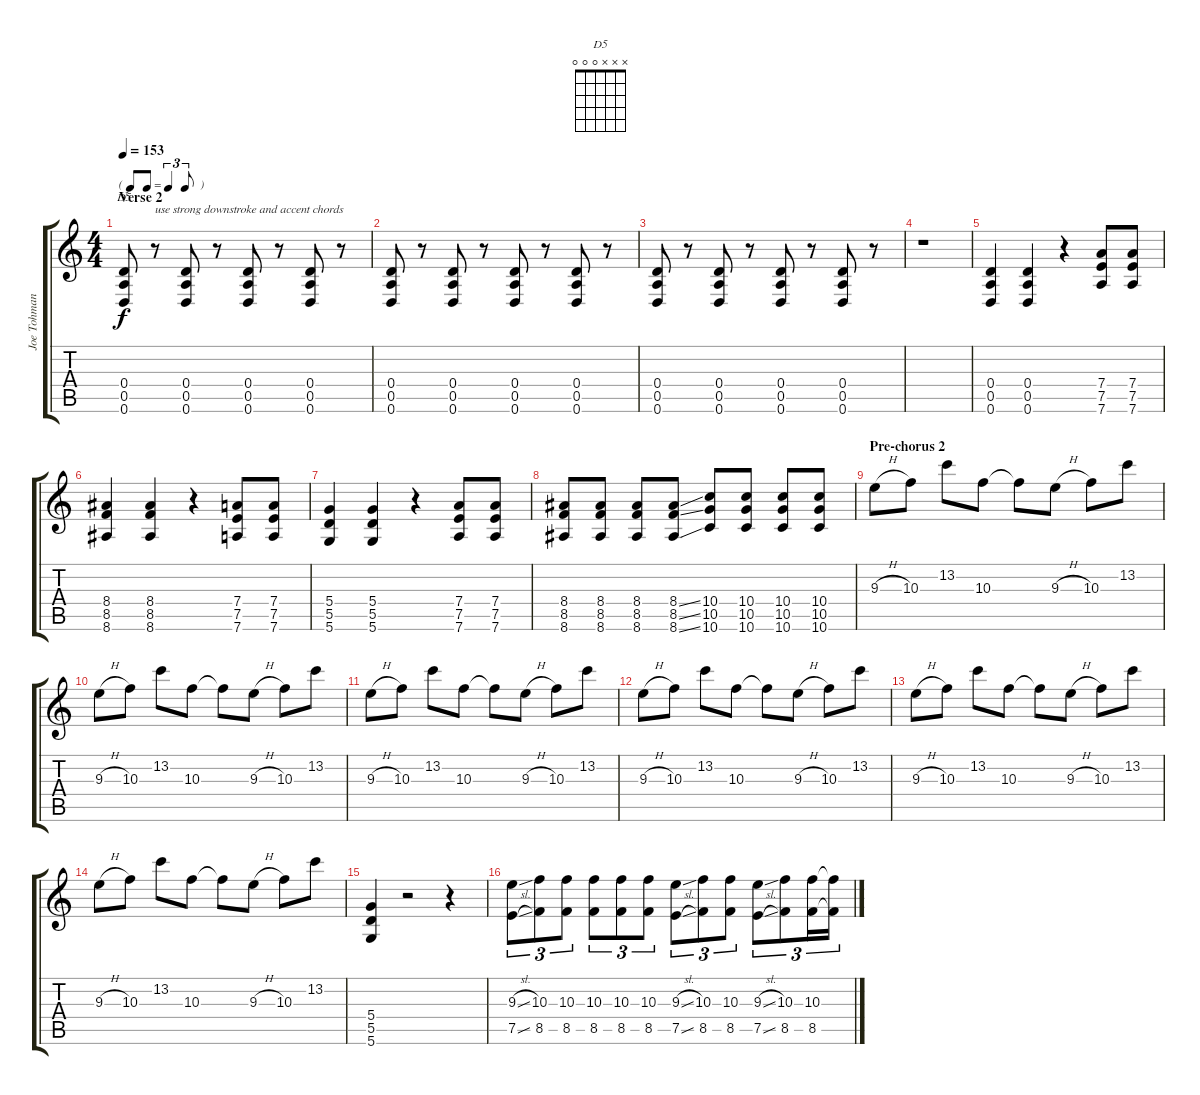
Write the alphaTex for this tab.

\track ("Joe Tohman" "Joe Tohman") {instrument distortionguitar}
\staff {score tabs}
\tuning (E4 B3 G3 D3 A2 D2) {hide}
\chord ("D5" x x x 0 0 0)
\ts (4 4)
\tf triplet8th
\section ("" "Verse 2")
\tempo 153
\clef g2
\ks c
(0.4 0.5 0.6).8{ch "D5" dy f} r.8{txt "use strong downstroke and accent chords"} (0.4 0.5 0.6).8 r.8 (0.4 0.5 0.6).8 r.8 (0.4 0.5 0.6).8 r.8 |
(0.4 0.5 0.6).8 r.8 (0.4 0.5 0.6).8 r.8 (0.4 0.5 0.6).8 r.8 (0.4 0.5 0.6).8 r.8 |
(0.4 0.5 0.6).8 r.8 (0.4 0.5 0.6).8 r.8 (0.4 0.5 0.6).8 r.8 (0.4 0.5 0.6).8 r.8 |
r.1 |
(0.4 0.5 0.6).4{volume 13 balance 8 instrument distortionguitar} (0.4 0.5 0.6).4 r.4 (7.4 7.5 7.6).8 (7.4 7.5 7.6).8 |
(8.4 8.5 8.6).4 (8.4 8.5 8.6).4 r.4 (7.4 7.5 7.6).8 (7.4 7.5 7.6).8 |
(5.4 5.5 5.6).4 (5.4 5.5 5.6).4 r.4 (7.4 7.5 7.6).8 (7.4 7.5 7.6).8 |
(8.4 8.5 8.6).8 (8.4 8.5 8.6).8 (8.4 8.5 8.6).8 (8.4{ss} 8.5{ss} 8.6{ss}).8 (10.4 10.5 10.6).8 (10.4 10.5 10.6).8 (10.4 10.5 10.6).8 (10.4 10.5 10.6).8 |
\section ("" "Pre-chorus 2")
9.3{h}.8 10.3.8 13.2.8 10.3.8 10.3{t}.8 9.3{h}.8 10.3.8 13.2.8 |
9.3{h}.8 10.3.8 13.2.8 10.3.8 10.3{t}.8 9.3{h}.8 10.3.8 13.2.8 |
9.3{h}.8 10.3.8 13.2.8 10.3.8 10.3{t}.8 9.3{h}.8 10.3.8 13.2.8 |
9.3{h}.8 10.3.8 13.2.8 10.3.8 10.3{t}.8 9.3{h}.8 10.3.8 13.2.8 |
9.3{h}.8 10.3.8 13.2.8 10.3.8 10.3{t}.8 9.3{h}.8 10.3.8 13.2.8 |
9.3{h}.8 10.3.8 13.2.8 10.3.8 10.3{t}.8 9.3{h}.8 10.3.8 13.2.8 |
(5.4 5.5 5.6).4 r.2 r.4 |
(9.3{sl} 7.5{sl}).8{tu (3 2) volume 10 balance 16} (10.3 8.5).8{tu (3 2)} (10.3 8.5).8{tu (3 2) volume 11} (10.3 8.5).8{tu (3 2)} (10.3 8.5).8{tu (3 2)} (10.3 8.5).8{tu (3 2) volume 12} (9.3{sl} 7.5{sl}).8{tu (3 2)} (10.3 8.5).8{tu (3 2) volume 13} (10.3 8.5).8{tu (3 2) volume 13} (9.3{sl} 7.5{sl}).8{tu (3 2) volume 13} (10.3 8.5).8{tu (3 2) volume 13} (10.3 8.5).16{tu (3 2) volume 13} (10.3{t} 8.5{t}).16{tu (3 2) volume 13}
